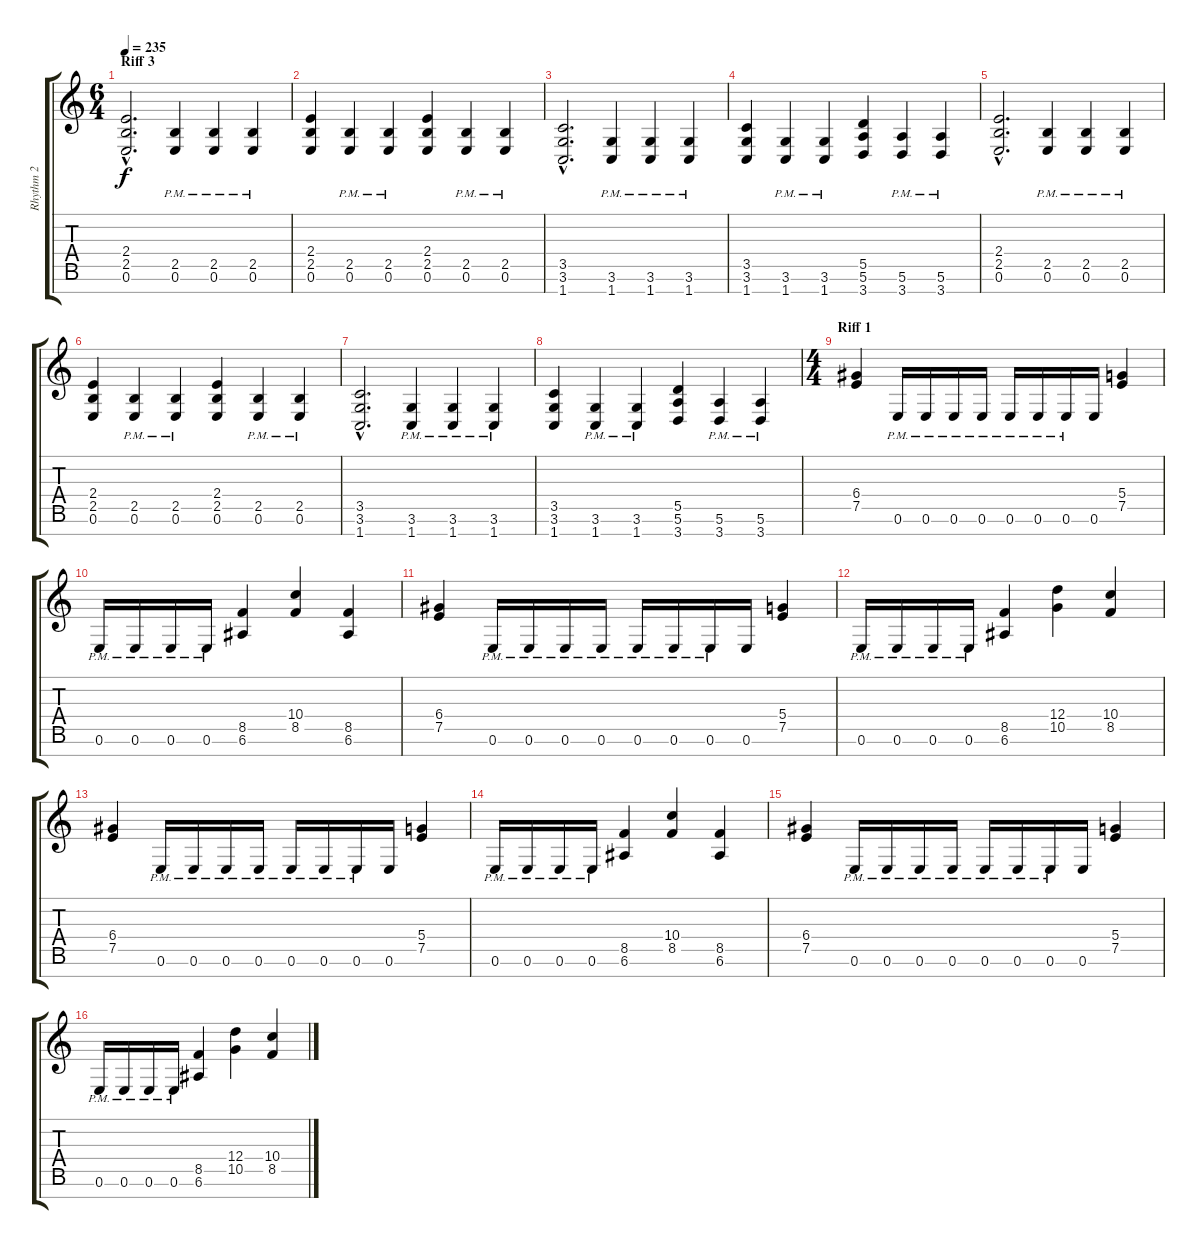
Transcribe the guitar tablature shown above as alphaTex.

\track ("Rhythm 2" "Rhythm 2") {instrument overdrivenguitar}
\staff {score tabs}
\tuning (E4 B3 G3 D3 A2 E2 B1) {hide}
\ts (6 4)
\section ("" "Riff 3")
\tempo 235
\clef g2
\ks c
(2.4{hac} 2.5{hac} 0.6{hac}).2{d dy f} (2.5{pm} 0.6{pm}).4 (2.5{pm} 0.6{pm}).4 (2.5{pm} 0.6{pm}).4 |
(2.4 2.5 0.6).4 (2.5{pm} 0.6{pm}).4 (2.5{pm} 0.6{pm}).4 (2.4 2.5 0.6).4 (2.5{pm} 0.6{pm}).4 (2.5{pm} 0.6{pm}).4 |
(3.5{hac} 3.6{hac} 1.7{hac}).2{d} (3.6{pm} 1.7{pm}).4 (3.6{pm} 1.7{pm}).4 (3.6{pm} 1.7{pm}).4 |
(3.5 3.6 1.7).4 (3.6{pm} 1.7{pm}).4 (3.6{pm} 1.7{pm}).4 (5.5 5.6 3.7).4 (5.6{pm} 3.7{pm}).4 (5.6{pm} 3.7{pm}).4 |
(2.4{hac} 2.5{hac} 0.6{hac}).2{d} (2.5{pm} 0.6{pm}).4 (2.5{pm} 0.6{pm}).4 (2.5{pm} 0.6{pm}).4 |
(2.4 2.5 0.6).4 (2.5{pm} 0.6{pm}).4 (2.5{pm} 0.6{pm}).4 (2.4 2.5 0.6).4 (2.5{pm} 0.6{pm}).4 (2.5{pm} 0.6{pm}).4 |
(3.5{hac} 3.6{hac} 1.7{hac}).2{d} (3.6{pm} 1.7{pm}).4 (3.6{pm} 1.7{pm}).4 (3.6{pm} 1.7{pm}).4 |
(3.5 3.6 1.7).4 (3.6{pm} 1.7{pm}).4 (3.6{pm} 1.7{pm}).4 (5.5 5.6 3.7).4 (5.6{pm} 3.7{pm}).4 (5.6{pm} 3.7{pm}).4 |
\ts (4 4)
\section ("" "Riff 1")
(6.4 7.5).4 0.6{pm}.16 0.6{pm}.16 0.6{pm}.16 0.6{pm}.16 0.6{pm}.16 0.6{pm}.16 0.6{pm}.16 0.6.16 (5.4 7.5).4 |
0.6{pm}.16 0.6{pm}.16 0.6{pm}.16 0.6{pm}.16 (8.5 6.6).4 (10.4 8.5).4 (8.5 6.6).4 |
(6.4 7.5).4 0.6{pm}.16 0.6{pm}.16 0.6{pm}.16 0.6{pm}.16 0.6{pm}.16 0.6{pm}.16 0.6{pm}.16 0.6.16 (5.4 7.5).4 |
0.6{pm}.16 0.6{pm}.16 0.6{pm}.16 0.6{pm}.16 (8.5 6.6).4 (12.4 10.5).4 (10.4 8.5).4 |
(6.4 7.5).4 0.6{pm}.16 0.6{pm}.16 0.6{pm}.16 0.6{pm}.16 0.6{pm}.16 0.6{pm}.16 0.6{pm}.16 0.6.16 (5.4 7.5).4 |
0.6{pm}.16 0.6{pm}.16 0.6{pm}.16 0.6{pm}.16 (8.5 6.6).4 (10.4 8.5).4 (8.5 6.6).4 |
(6.4 7.5).4 0.6{pm}.16 0.6{pm}.16 0.6{pm}.16 0.6{pm}.16 0.6{pm}.16 0.6{pm}.16 0.6{pm}.16 0.6.16 (5.4 7.5).4 |
0.6{pm}.16 0.6{pm}.16 0.6{pm}.16 0.6{pm}.16 (8.5 6.6).4 (12.4 10.5).4 (10.4 8.5).4
